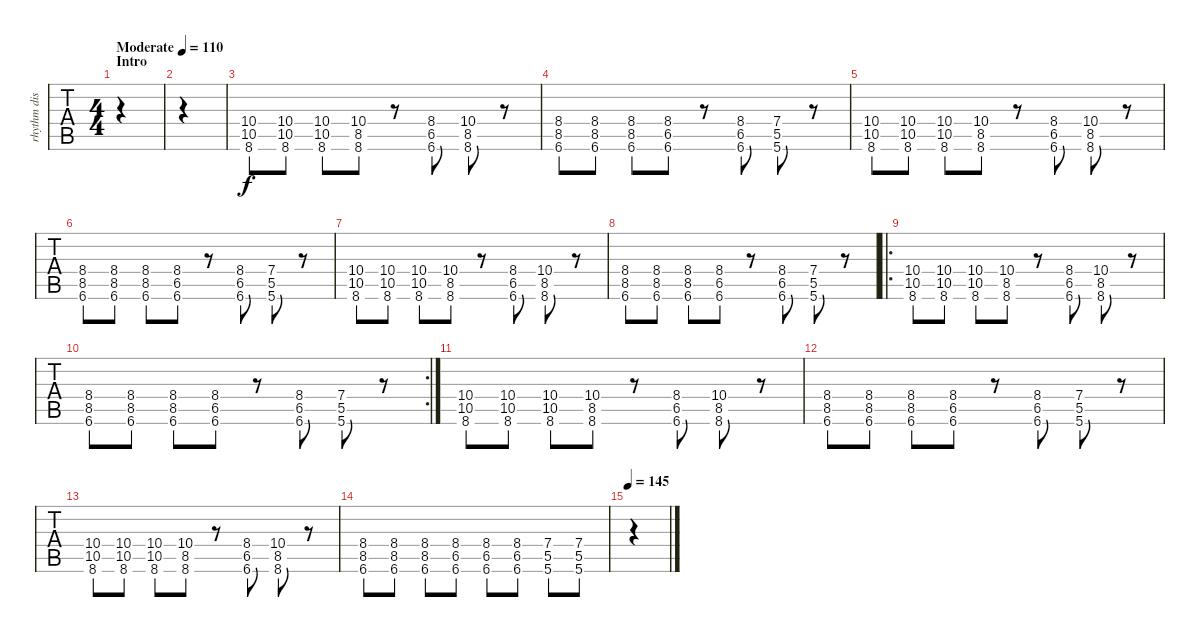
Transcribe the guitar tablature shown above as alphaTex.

\track ("rhythm dist" "rhythm dis") {instrument distortionguitar}
\staff {tabs}
\tuning (E4 B3 G3 D3 A2 E2) {hide}
\ts (4 4)
\section ("" "Intro")
\tempo (110 "Moderate")
\clef g2
\ks cminor
|
|
(10.4 10.5 8.6).8 (10.4 10.5 8.6).8 (10.4 10.5 8.6).8 (10.4 8.5 8.6).8 r.8 (8.4 6.5 6.6).8 (10.4 8.5 8.6).8 r.8 |
(8.4 8.5 6.6).8 (8.4 8.5 6.6).8 (8.4 8.5 6.6).8 (8.4 6.5 6.6).8 r.8 (8.4 6.5 6.6).8 (7.4 5.5 5.6).8 r.8 |
(10.4 10.5 8.6).8 (10.4 10.5 8.6).8 (10.4 10.5 8.6).8 (10.4 8.5 8.6).8 r.8 (8.4 6.5 6.6).8 (10.4 8.5 8.6).8 r.8 |
(8.4 8.5 6.6).8 (8.4 8.5 6.6).8 (8.4 8.5 6.6).8 (8.4 6.5 6.6).8 r.8 (8.4 6.5 6.6).8 (7.4 5.5 5.6).8 r.8 |
(10.4 10.5 8.6).8 (10.4 10.5 8.6).8 (10.4 10.5 8.6).8 (10.4 8.5 8.6).8 r.8 (8.4 6.5 6.6).8 (10.4 8.5 8.6).8 r.8 |
(8.4 8.5 6.6).8 (8.4 8.5 6.6).8 (8.4 8.5 6.6).8 (8.4 6.5 6.6).8 r.8 (8.4 6.5 6.6).8 (7.4 5.5 5.6).8 r.8 |
\ro
(10.4 10.5 8.6).8 (10.4 10.5 8.6).8 (10.4 10.5 8.6).8 (10.4 8.5 8.6).8 r.8 (8.4 6.5 6.6).8 (10.4 8.5 8.6).8 r.8 |
\rc 2
(8.4 8.5 6.6).8 (8.4 8.5 6.6).8 (8.4 8.5 6.6).8 (8.4 6.5 6.6).8 r.8 (8.4 6.5 6.6).8 (7.4 5.5 5.6).8 r.8 |
(10.4 10.5 8.6).8 (10.4 10.5 8.6).8 (10.4 10.5 8.6).8 (10.4 8.5 8.6).8 r.8 (8.4 6.5 6.6).8 (10.4 8.5 8.6).8 r.8 |
(8.4 8.5 6.6).8 (8.4 8.5 6.6).8 (8.4 8.5 6.6).8 (8.4 6.5 6.6).8 r.8 (8.4 6.5 6.6).8 (7.4 5.5 5.6).8 r.8 |
(10.4 10.5 8.6).8 (10.4 10.5 8.6).8 (10.4 10.5 8.6).8 (10.4 8.5 8.6).8 r.8 (8.4 6.5 6.6).8 (10.4 8.5 8.6).8 r.8 |
(8.4 8.5 6.6).8 (8.4 8.5 6.6).8 (8.4 8.5 6.6).8 (8.4 6.5 6.6).8 (8.4 6.5 6.6).8 (8.4 6.5 6.6).8 (7.4 5.5 5.6).8 (7.4 5.5 5.6).8 |
\tempo 145
